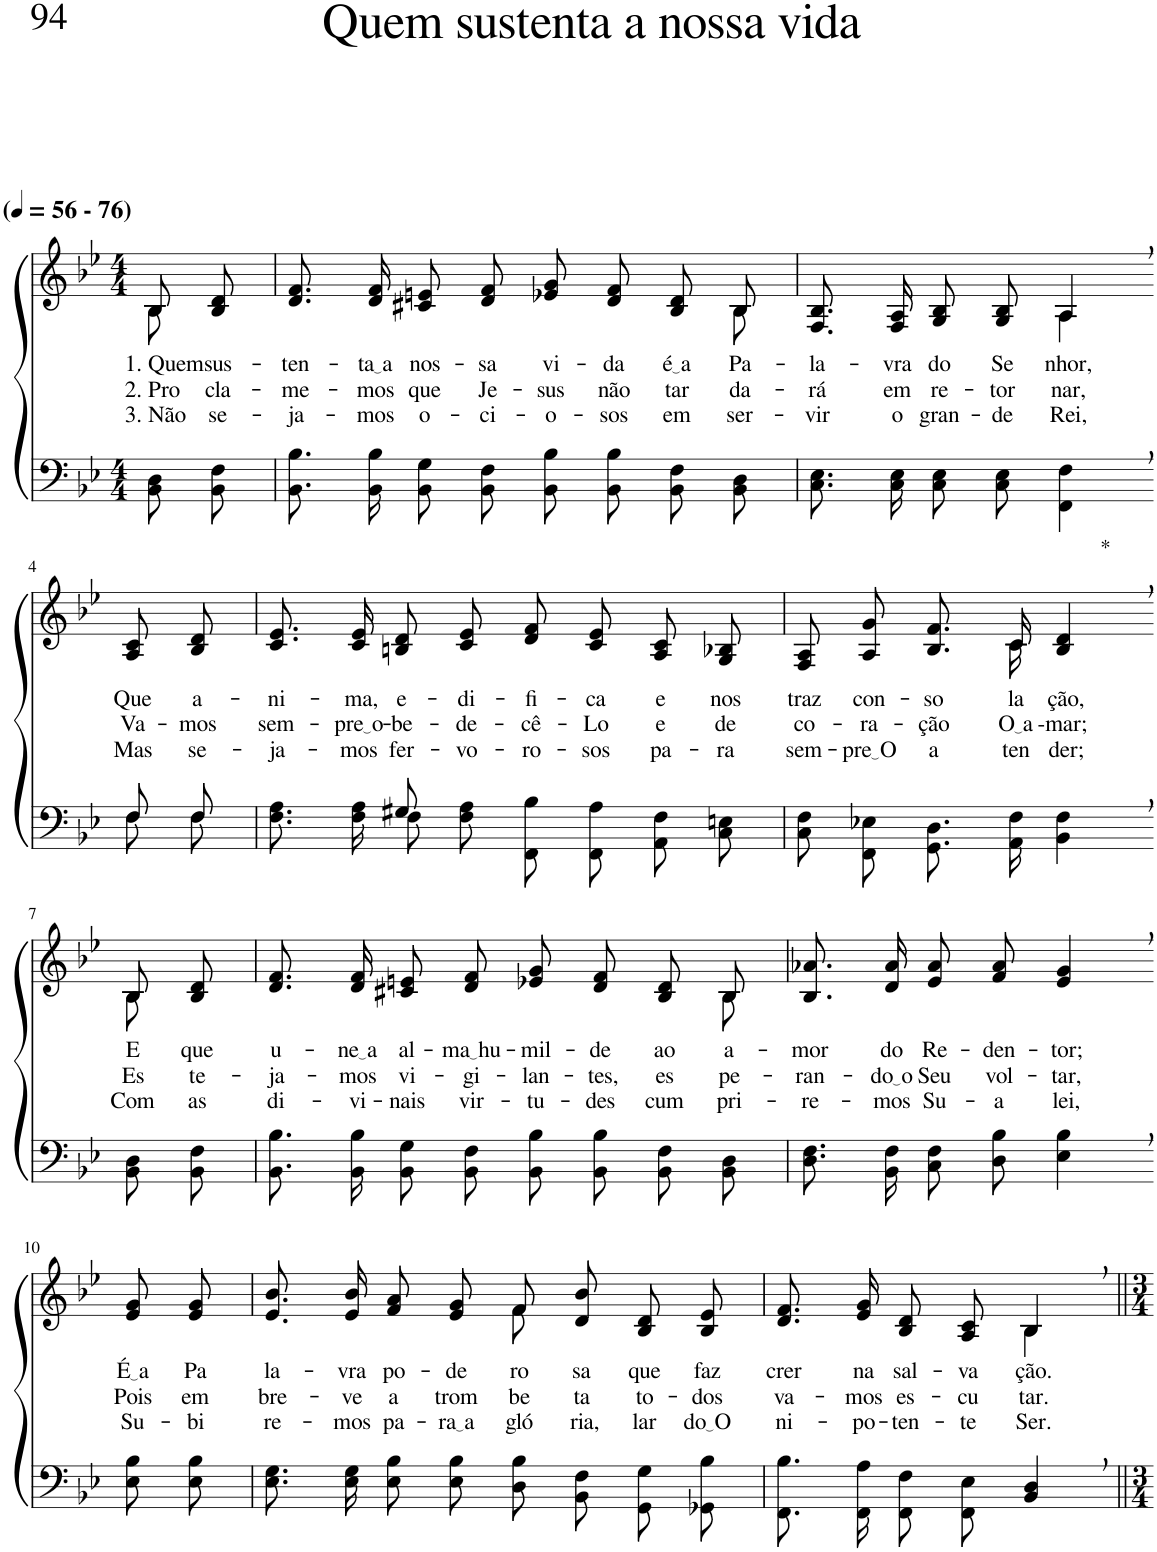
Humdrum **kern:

**kern	**kern	**text	**text	**text
*part2	*part1	*part1	*part1	*part1
*staff2	*staff1	*staff1	*staff1	*staff1
*I"Parte III e IV	*I"Parte I e II	*	*	*
*clefF4	*clefG2	*	*	*
*Trd-1c-2	*Trd-1c-2	*	*	*
*k[b-e-]	*k[b-e-]	*	*	*
*M4/4	*M4/4	*	*	*
*MM56	*MM56	*	*	*
=1	=1	=1	=1	=1
*	*^	*	*	*
!	!LO:TX:a:B:t=(	!	!	!	!
!	!LO:TX:a:B:t=- 76)	!	!	!	!
!	!	!	!LO:LY:b	!LO:LY:b	!LO:LY:b
8BB-\ 8D\L	8B-/L	8B-\	1. Quem	2. Pro-	3. Não
!	!	!	!LO:LY:b	!LO:LY:b	!LO:LY:b
8BB-\ 8F\J	8B-/ 8d/J	8ryy	sus-	-cla-	se-
=2	=2	=2	=2	=2	=2
!	!	!	!LO:LY:b	!LO:LY:b	!LO:LY:b
8.BB-\ 8.B-\L	8.d/ 8.f/L	2..ryy	-ten-	-me-	-ja-
!	!	!	!LO:LY:b	!LO:LY:b	!LO:LY:b
16BB-\ 16B-\Jk	16d/ 16f/Jk	.	ta a	-mos	-mos
!	!	!	!LO:LY:b	!LO:LY:b	!LO:LY:b
8BB-\ 8G\L	8c#X/ 8en/L	.	nos-	que	o-
!	!	!	!LO:LY:b	!LO:LY:b	!LO:LY:b
8BB-\ 8F\J	8d/ 8f/J	.	-sa	Je-	-ci-
!	!	!	!LO:LY:b	!LO:LY:b	!LO:LY:b
8BB-\ 8B-\L	8e-X/ 8g/L	.	vi-	-sus	-o-
!	!	!	!LO:LY:b	!LO:LY:b	!LO:LY:b
8BB-\ 8B-\J	8d/ 8f/J	.	-da	não	-sos
!	!	!	!LO:LY:b	!LO:LY:b	!LO:LY:b
8BB-/ 8F/L	8B-/ 8d/L	.	é a	tar-	em
!	!	!	!LO:LY:b	!LO:LY:b	!LO:LY:b
8BB-/ 8D/J	8B-/J	8B-\	Pa-	-da-	ser-
=3	=3	=3	=3	=3	=3
!	!	!	!LO:LY:b	!LO:LY:b	!LO:LY:b
8.C\ 8.E-\L	2ryy	8.F/ 8.B-/L	-la-	-rá	-vir
!	!	!	!LO:LY:b	!LO:LY:b	!LO:LY:b
16C\ 16E-\Jk	.	16F/ 16A/Jk	-vra	em	o
!	!	!	!LO:LY:b	!LO:LY:b	!LO:LY:b
8C\ 8E-\L	.	8G/ 8B-/L	do	re-	gran-
!	!	!	!LO:LY:b	!LO:LY:b	!LO:LY:b
8C\ 8E-\J	.	8G/ 8B-/J	Se-	-tor-	-de
!	!	!	!LO:LY:b	!LO:LY:b	!LO:LY:b
4FF\, 4F\,	4A,\	4A/	-nhor,	-nar,	Rei,
!!LO:LB:g=z
=4-	=4-	=4-	=4-	=4-	=4-
*^	*	*	*	*	*
!	!	!	!	!LO:LY:b	!LO:LY:b	!LO:LY:b
*	*	*v	*v	*	*	*
8F/L	8F\L	8A/ 8c/L	Que	Va-	Mas
!	!	!	!LO:LY:b	!LO:LY:b	!LO:LY:b
8F/J	8F\J	8B-/ 8d/J	a-	-mos	se-
=5	=5	=5	=5	=5	=5
!	!	!	!LO:LY:b	!LO:LY:b	!LO:LY:b
4ryy	8.F\ 8.A\L	8.c/ 8.e-/L	-ni-	sem-	-ja-
!	!	!	!LO:LY:b	!LO:LY:b	!LO:LY:b
.	16F\ 16A\Jk	16c/ 16e-/Jk	-ma,	pre o	-mos
!	!	!	!LO:LY:b	!LO:LY:b	!LO:LY:b
8G#X/	8F\L	8Bn/ 8d/L	e-	-be-	fer-
!	!	!	!LO:LY:b	!LO:LY:b	!LO:LY:b
2ryy	8F\ 8A\J	8c/ 8e-/J	-di-	-de-	-vo-
!	!	!	!LO:LY:b	!LO:LY:b	!LO:LY:b
.	8FF/ 8B-/L	8d/ 8f/L	-fi-	-cê-	-ro-
!	!	!	!LO:LY:b	!LO:LY:b	!LO:LY:b
.	8FF/ 8A/J	8c/ 8e-/J	-ca	-Lo	-sos
!	!	!	!LO:LY:b	!LO:LY:b	!LO:LY:b
.	8AA/ 8F/L	8A/ 8c/L	e	e	pa-
!	!	!	!LO:LY:b	!LO:LY:b	!LO:LY:b
8ryy	8C/ 8En/J	8G/ 8B-X/J	nos	de	-ra
=6	=6	=6	=6	=6	=6
*	*	*^	*	*	*
!	!	!	!	!LO:LY:b	!LO:LY:b	!LO:LY:b
*v	*v	*	*	*	*	*
8C\ 8F\L	4..ryy	8F/ 8A/L	traz	co-	sem-
!	!	!	!LO:LY:b	!LO:LY:b	!LO:LY:b
8FF\ 8E-X\J	.	8A/ 8g/J	con-	-ra-	pre O
!	!	!	!LO:LY:b	!LO:LY:b	!LO:LY:b
8.GG/ 8.D/L	.	8.B-/ 8.f/L	-so-	-ção	a-
!	!	!	!LO:LY:b	!LO:LY:b	!LO:LY:b
16AA/ 16F/Jk	16c\	16c/Jk	-la-	O a	-ten-
!	!LO:TX:a:t=*	!	!	!	!
!	!	!	!LO:LY:b	!LO:LY:b	!LO:LY:b
4BB-\, 4F\,	4ryy	4B-/ 4d/	-ção,	-mar;	-der;
!!LO:LB:g=z	!!
=7-	=7-	=7-	=7-	=7-	=7-
!	!	!	!LO:LY:b	!LO:LY:b	!LO:LY:b
8BB-\ 8D\L	8B-/L	8B-\	E	Es-	Com
!	!	!	!LO:LY:b	!LO:LY:b	!LO:LY:b
8BB-\ 8F\J	8B-/ 8d/J	8ryy	que	-te-	as
=8	=8	=8	=8	=8	=8
!	!	!	!LO:LY:b	!LO:LY:b	!LO:LY:b
8.BB-\ 8.B-\L	8.d/ 8.f/L	2..ryy	u-	-ja-	di-
!	!	!	!LO:LY:b	!LO:LY:b	!LO:LY:b
16BB-\ 16B-\Jk	16d/ 16f/Jk	.	ne a	-mos	-vi-
!	!	!	!LO:LY:b	!LO:LY:b	!LO:LY:b
8BB-\ 8G\L	8c#X/ 8en/L	.	al-	vi-	-nais
!	!	!	!LO:LY:b	!LO:LY:b	!LO:LY:b
8BB-\ 8F\J	8d/ 8f/J	.	ma hu	-gi-	vir-
!	!	!	!LO:LY:b	!LO:LY:b	!LO:LY:b
8BB-\ 8B-\L	8e-X/ 8g/L	.	-mil-	-lan-	-tu-
!	!	!	!LO:LY:b	!LO:LY:b	!LO:LY:b
8BB-\ 8B-\J	8d/ 8f/J	.	-de	-tes,	-des
!	!	!	!LO:LY:b	!LO:LY:b	!LO:LY:b
8BB-/ 8F/L	8B-/ 8d/L	.	ao	es-	cum-
!	!	!	!LO:LY:b	!LO:LY:b	!LO:LY:b
8BB-/ 8D/J	8B-/J	8B-\	a-	-pe-	-pri-
=9	=9	=9	=9	=9	=9
!	!	!	!LO:LY:b	!LO:LY:b	!LO:LY:b
*	*v	*v	*	*	*
8.D\ 8.F\L	8.B-/ 8.a-X/L	-mor	-ran-	-re-
!	!	!LO:LY:b	!LO:LY:b	!LO:LY:b
16BB-\ 16F\Jk	16d/ 16a-/Jk	do	do o	-mos
!	!	!LO:LY:b	!LO:LY:b	!LO:LY:b
8C\ 8F\L	8e-/ 8a-/L	Re-	Seu	Su-
!	!	!LO:LY:b	!LO:LY:b	!LO:LY:b
8D\ 8B-\J	8f/ 8a-/J	-den-	vol-	-a
!	!	!LO:LY:b	!LO:LY:b	!LO:LY:b
4E-\, 4B-\,	4e-/, 4g/,	-tor;	-tar,	lei,
!!LO:LB:g=z
=10-	=10-	=10-	=10-	=10-
!	!	!LO:LY:b	!LO:LY:b	!LO:LY:b
8E-\ 8B-\L	8e-/ 8g/L	É a	Pois	Su-
!	!	!LO:LY:b	!LO:LY:b	!LO:LY:b
8E-\ 8B-\J	8e-/ 8g/J	Pa-	em	-bi-
=11	=11	=11	=11	=11
*	*^	*	*	*
!	!	!	!LO:LY:b	!LO:LY:b	!LO:LY:b
8.E-\ 8.G\L	2ryy	8.e-/ 8.b-/L	-la-	bre-	-re-
!	!	!	!LO:LY:b	!LO:LY:b	!LO:LY:b
16E-\ 16G\Jk	.	16e-/ 16b-/Jk	-vra	-ve	-mos
!	!	!	!LO:LY:b	!LO:LY:b	!LO:LY:b
8E-\ 8B-\L	.	8f/ 8a/L	po-	a	pa-
!	!	!	!LO:LY:b	!LO:LY:b	!LO:LY:b
8E-\ 8B-\J	.	8e-/ 8g/J	-de-	trom-	ra a
!	!	!	!LO:LY:b	!LO:LY:b	!LO:LY:b
8D\ 8B-\L	8f\	8f/L	-ro-	-be-	gló-
!	!	!	!LO:LY:b	!LO:LY:b	!LO:LY:b
8BB-\ 8F\J	4.ryy	8d/ 8b-/J	-sa	-ta	-ria,
!	!	!	!LO:LY:b	!LO:LY:b	!LO:LY:b
8GG\ 8G\L	.	8B-/ 8d/L	que	to-	lar
!	!	!	!LO:LY:b	!LO:LY:b	!LO:LY:b
8GG-X\ 8B-\J	.	8B-/ 8e-/J	faz	-dos	do O
=12	=12	=12	=12	=12	=12
!	!	!	!LO:LY:b	!LO:LY:b	!LO:LY:b
8.FF/ 8.B-/L	8.d/ 8.f/L	2ryy	crer	va-	-ni-
!	!	!	!LO:LY:b	!LO:LY:b	!LO:LY:b
16FF/ 16A/Jk	16e-/ 16g/Jk	.	na	-mos	-po-
!	!	!	!LO:LY:b	!LO:LY:b	!LO:LY:b
8FF/ 8F/L	8B-/ 8d/L	.	sal-	es-	-ten-
!	!	!	!LO:LY:b	!LO:LY:b	!LO:LY:b
8FF/ 8E-/J	8A/ 8c/J	.	-va-	-cu-	-te
!	!	!	!LO:LY:b	!LO:LY:b	!LO:LY:b
4BB-/, 4D/,	4B-,/	4B-\	-ção.	-tar.	Ser.
*	*v	*v	*	*	*
=||	=||	=||	=||	=||
*-	*-	*-	*-	*-
